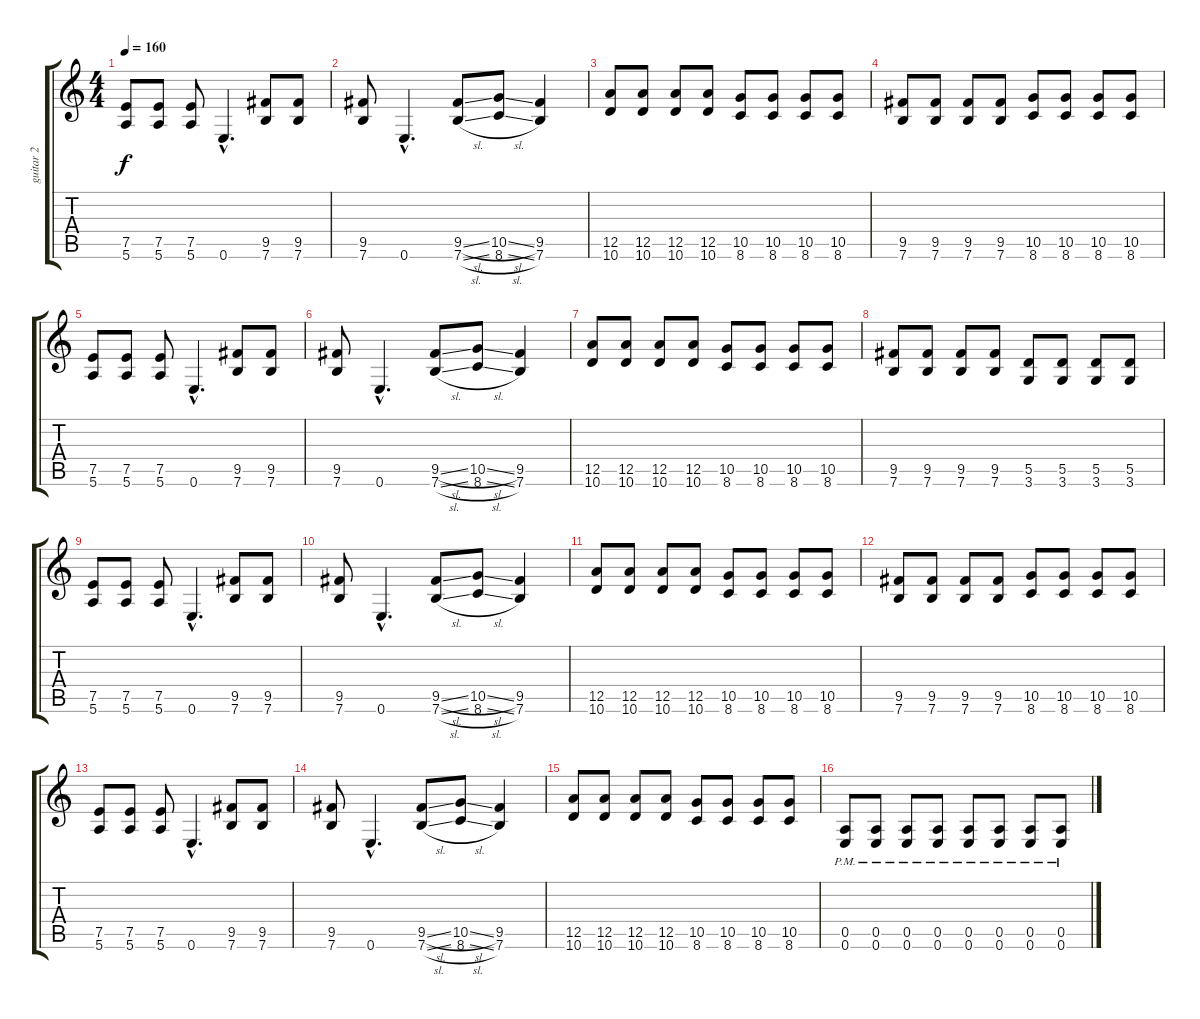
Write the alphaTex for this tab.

\track ("guitar 2" "guitar 2") {instrument overdrivenguitar}
\staff {score tabs}
\tuning (E4 B3 G3 D3 A2 E2) {hide}
\ts (4 4)
\tempo 160
\clef g2
\ks c
(7.5 5.6).8{dy f} (7.5 5.6).8 (7.5 5.6).8 0.6{hac}.4{d} (9.5 7.6).8 (9.5 7.6).8 |
(9.5 7.6).8 0.6{hac}.4{d} (9.5{sl} 7.6{sl}).8 (10.5{sl} 8.6{sl}).8 (9.5 7.6).4 |
(12.5 10.6).8 (12.5 10.6).8 (12.5 10.6).8 (12.5 10.6).8 (10.5 8.6).8 (10.5 8.6).8 (10.5 8.6).8 (10.5 8.6).8 |
(9.5 7.6).8 (9.5 7.6).8 (9.5 7.6).8 (9.5 7.6).8 (10.5 8.6).8 (10.5 8.6).8 (10.5 8.6).8 (10.5 8.6).8 |
(7.5 5.6).8 (7.5 5.6).8 (7.5 5.6).8 0.6{hac}.4{d} (9.5 7.6).8 (9.5 7.6).8 |
(9.5 7.6).8 0.6{hac}.4{d} (9.5{sl} 7.6{sl}).8 (10.5{sl} 8.6{sl}).8 (9.5 7.6).4 |
(12.5 10.6).8 (12.5 10.6).8 (12.5 10.6).8 (12.5 10.6).8 (10.5 8.6).8 (10.5 8.6).8 (10.5 8.6).8 (10.5 8.6).8 |
(9.5 7.6).8 (9.5 7.6).8 (9.5 7.6).8 (9.5 7.6).8 (5.5 3.6).8 (5.5 3.6).8 (5.5 3.6).8 (5.5 3.6).8 |
(7.5 5.6).8 (7.5 5.6).8 (7.5 5.6).8 0.6{hac}.4{d} (9.5 7.6).8 (9.5 7.6).8 |
(9.5 7.6).8 0.6{hac}.4{d} (9.5{sl} 7.6{sl}).8 (10.5{sl} 8.6{sl}).8 (9.5 7.6).4 |
(12.5 10.6).8 (12.5 10.6).8 (12.5 10.6).8 (12.5 10.6).8 (10.5 8.6).8 (10.5 8.6).8 (10.5 8.6).8 (10.5 8.6).8 |
(9.5 7.6).8 (9.5 7.6).8 (9.5 7.6).8 (9.5 7.6).8 (10.5 8.6).8 (10.5 8.6).8 (10.5 8.6).8 (10.5 8.6).8 |
(7.5 5.6).8 (7.5 5.6).8 (7.5 5.6).8 0.6{hac}.4{d} (9.5 7.6).8 (9.5 7.6).8 |
(9.5 7.6).8 0.6{hac}.4{d} (9.5{sl} 7.6{sl}).8 (10.5{sl} 8.6{sl}).8 (9.5 7.6).4 |
(12.5 10.6).8 (12.5 10.6).8 (12.5 10.6).8 (12.5 10.6).8 (10.5 8.6).8 (10.5 8.6).8 (10.5 8.6).8 (10.5 8.6).8 |
(0.5{pm} 0.6{pm}).8 (0.5{pm} 0.6{pm}).8 (0.5{pm} 0.6{pm}).8 (0.5{pm} 0.6{pm}).8 (0.5{pm} 0.6{pm}).8 (0.5{pm} 0.6{pm}).8 (0.5{pm} 0.6{pm}).8 (0.5{pm} 0.6{pm}).8
